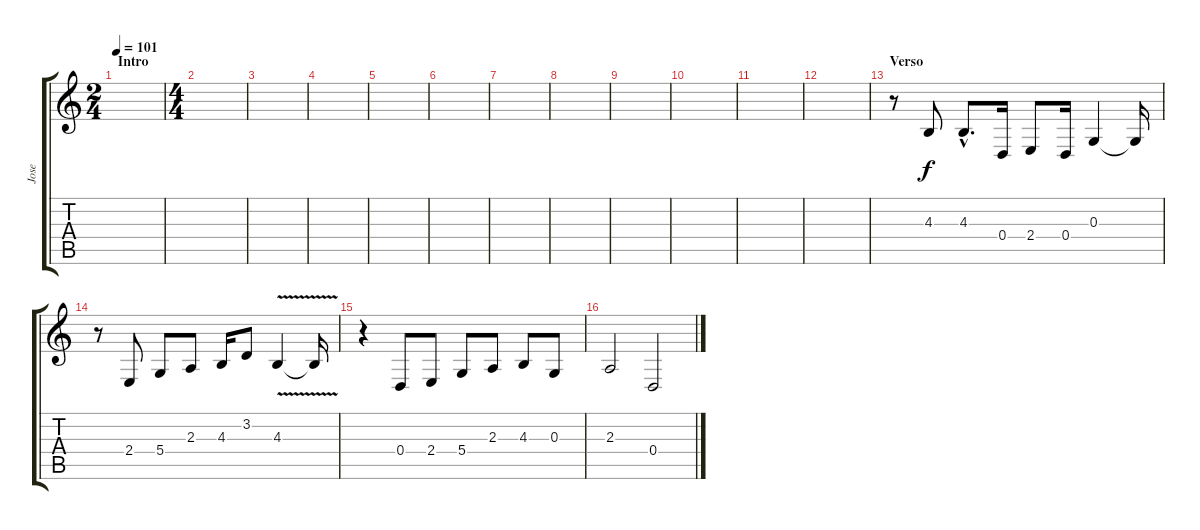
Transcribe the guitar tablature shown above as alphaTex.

\track ("Jose" "Jose") {instrument lead1square}
\staff {score tabs}
\tuning (E4 B3 G3 D3 A2 E2) {hide}
\ts (2 4)
\section ("" "Intro")
\tempo 101
\clef g2
\ks c
|
\ts (4 4)
|
|
|
|
|
|
|
|
|
|
|
\section ("" "Verso")
r.8 4.3.8{volume 13} 4.3{hac}.8{d} 0.4.16 2.4.8 0.4.16 0.3.4 0.3{t}.16 |
r.8 2.4.8 5.4.8 2.3.8 4.3.16 3.2.8 4.3{v}.4 4.3{t}.16 |
r.4 0.4.8 2.4.8 5.4.8 2.3.8 4.3.8 0.3.8 |
2.3.2 0.4.2
